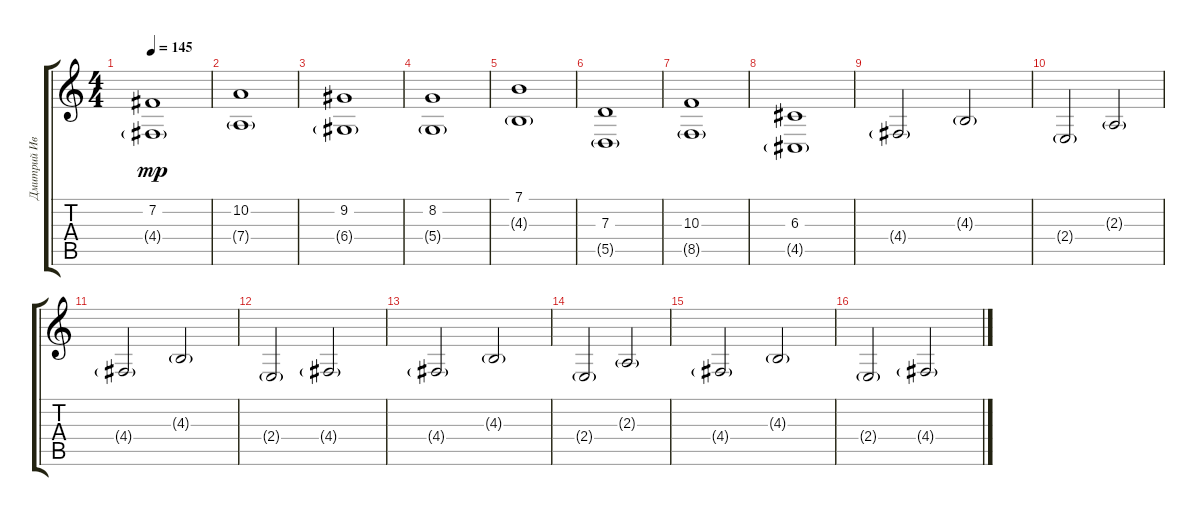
\track ("Дмитрий Иванов" "Дмитрий Ив") {instrument synthstrings1}
\staff {score tabs}
\tuning (E4 B3 G3 D3 A2 E2) {hide}
\ts (4 4)
\tempo 145
\clef g2
\ks c
(7.2 4.4{g}).1{dy mp} |
(10.2 7.4{g}).1 |
(9.2 6.4{g}).1 |
(8.2 5.4{g}).1 |
(7.1 4.3{g}).1 |
(7.3 5.5{g}).1 |
(10.3 8.5{g}).1 |
(6.3 4.5{g}).1 |
4.4{g}.2 4.3{g}.2 |
2.4{g}.2 2.3{g}.2 |
4.4{g}.2 4.3{g}.2 |
2.4{g}.2 4.4{g}.2 |
4.4{g}.2 4.3{g}.2 |
2.4{g}.2 2.3{g}.2 |
4.4{g}.2 4.3{g}.2 |
2.4{g}.2 4.4{g}.2
